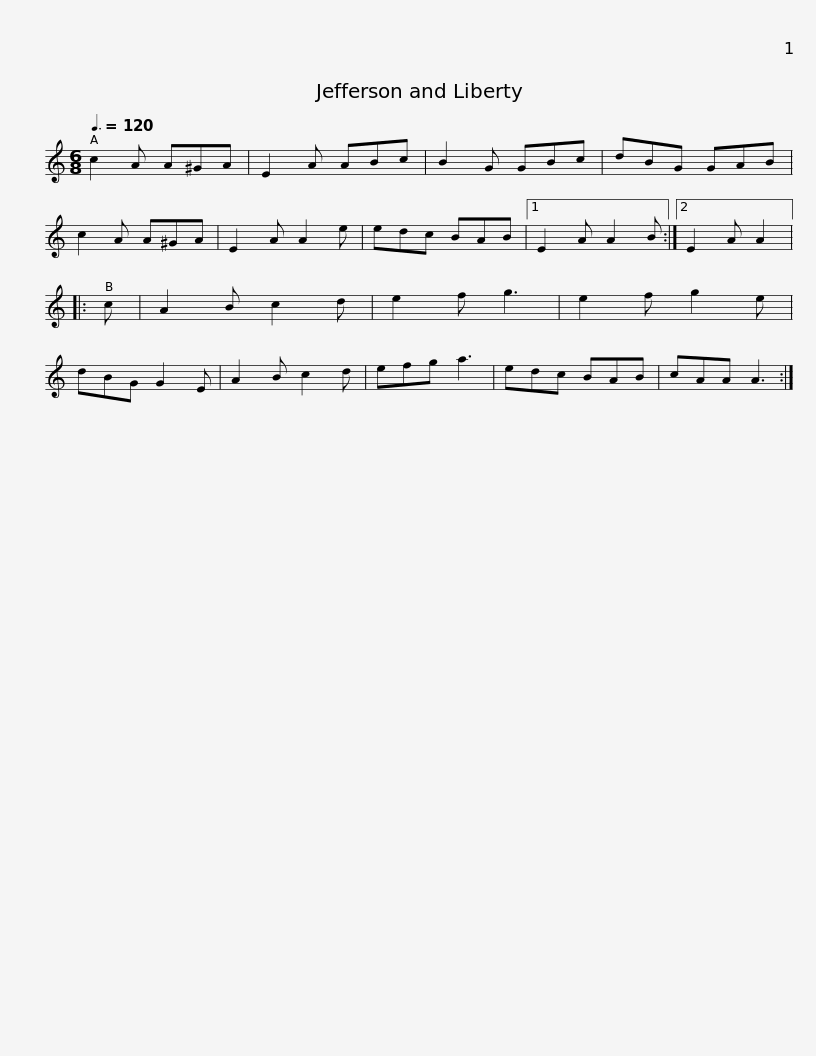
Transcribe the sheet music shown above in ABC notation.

X:1
L:1/8
Q:3/8=120
M:6/8
I:linebreak $
K:C
V:1 treble
V:1
 c2 A A^GA | E2 A ABc | B2 G GBc | dBG GAB | c2 A A^GA | %5
 E2 A A2 e | edc BAB |1 E2 A A2 B :|2$ E2 A A2 |: c | %10
 A2 B c2 d | e2 f g3 | e2 f g2 e | dBG G2 E | A2 B c2 d | %15
 efg a3 | edc BAB | cAA A3 :| %18
